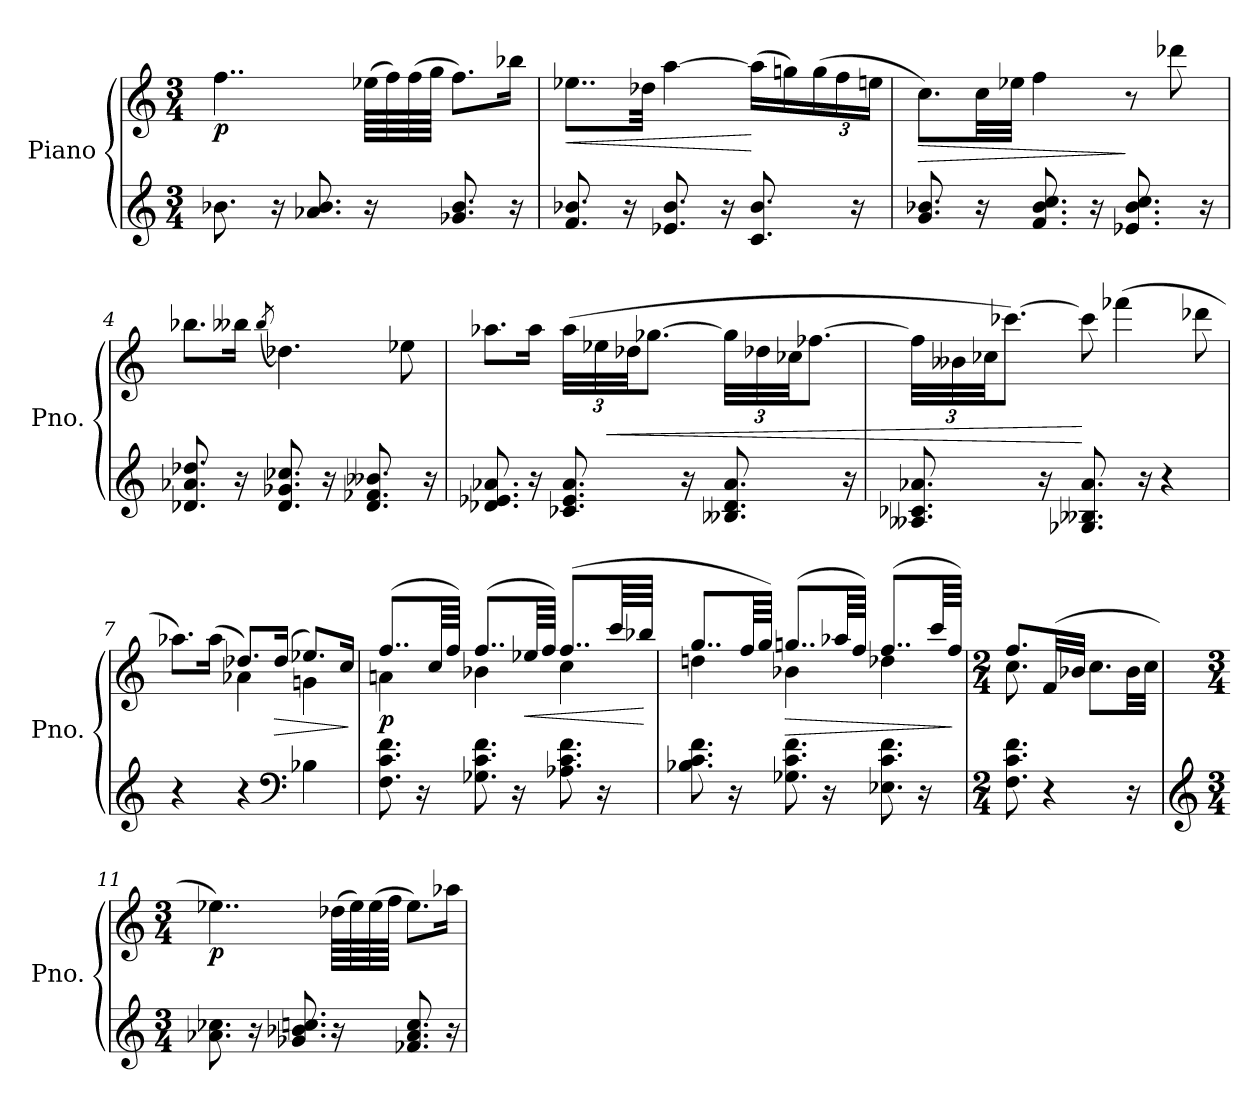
**kern	**kern	**dynam
*part1	*part1	*part1
*staff2	*staff1	*staff1/2
*I"Piano	*	*
*I'Pno.	*	*
*clefG2	*clefG2	*
*k[]	*k[]	*
*M3/4	*M3/4	*
*MM30	*MM30	*
=1	=1	=1
!	!	!LO:DY:b
8.b-X\	4..ff\	p
16r	.	.
8.a-X/ 8.b-/	.	.
16r	(>64ee-X\LLLL	.
.	64ff\)	.
.	(>64ff\	.
.	64gg\JJJJ	.
8.g-X/ 8.b-/	8.ff\L)	.
16r	16bb-X\Jk	.
=2	=2	=2
!	!	!LO:HP:b
8.f/ 8.b-X/	8..ee-X\L	<
16r	.	.
.	32dd-X\Jkk	.
8.e-X/ 8.b-/	[4aa\	.
16r	.	.
8.c/ 8.b-/	(>16aa\LL]	[
.	16ggn\)	.
*	*Xbrackettup	*
.	(>24gg\	.
.	24ff\	.
16r	.	.
.	24een\JJ	.
=3	=3	=3
!	!	!LO:HP:b
8.g/ 8.b-X/	8.cc\L)	>
16r	32cc\LL	.
.	32ee-X\JJJ	.
8.f/ 8.b-/ 8.cc/	4ff\	.
16r	.	.
8.e-X/ 8.b-/ 8.cc/	8r	]
.	8ddd-X\	.
16r	.	.
!!LO:LB:g=z
=4	=4	=4
8.d-X/ 8.a-X/ 8.dd-X/	8.bb-X\L	.
16r	16bb--X\Jk	.
.	(>8qbb--/	.
8.d-/ 8.g-X/ 8.cc-X/	4.dd-X\)	.
16r	.	.
8.d-/ 8.f-X/ 8.b--X/	.	.
.	8ee-X\	.
16r	.	.
=5	=5	=5
8.d-X/ 8.e-X/ 8.a-X/	8.aa-X\L	.
16r	16aa-\Jk	.
8.c-X/ 8.e-/ 8.a-/	(>48aa-\LLL	.
.	48ee-X\	.
!	!	!LO:HP:b
.	48dd-X\JJ	<
.	[8.gg-X\J	.
16r	.	.
8.B--X/ 8.d-/ 8.a-/	48gg-\LLL]	.
.	48dd-X\	.
.	48cc-X\JJ	.
.	[8.ff-X\J	.
16r	.	.
=6	=6	=6
8.A--X/ 8.c-X/ 8.a-X/	48ff-\LLL]	.
.	48b--X\	.
.	48cc-X\JJ	.
.	[8.ccc-X\J)	.
16r	.	.
8.G-X/ 8.B--X/ 8.a-/	8ccc-\]	[
.	(>4fff-X\	.
16r	.	.
4r	.	.
.	8ddd-X\	.
=7	=7	=7
*	*^	*
4r	8.aa-X\L)	4ryy	.
.	(>16aa-\Jk	.	.
4r	8.dd-X/L)	4a-X\	.
!	!	!	!LO:HP:b
.	(>16dd-/Jk	.	>
*clefF4	*	*	*
4B-X\	8.ee-X/L)	4gn\	.
.	16cc/Jk	.	.
*	*v	*v	*
.	.	]
!!LO:LB:g=z
=8	=8	=8
*	*^	*
!	!	!	!LO:DY:b
8.F\ 8.c\ 8.f\	(>8..ff/L	4an\	p
16r	.	.	.
.	64cc/LLL	.	.
.	64ff/JJJJ)	.	.
8.G-X\ 8.c\ 8.f\	(>8..ff/L	4b-X\	.
16r	.	.	.
!	!	!	!LO:HP:b
.	64ee-X/LLL	.	<
.	64ff/JJJJ)	.	.
8.A-X\ 8.c\ 8.f\	(>8..ff/L	4cc\	.
16r	.	.	.
.	64ccc/LLL	.	.
.	64bb-X/JJJJ	.	.
*	*v	*v	*
.	.	[
=9	=9	=9
*	*^	*
8.B-X\ 8.c\ 8.f\	8..gg/L	4ddn\	.
16r	.	.	.
.	64ff/LLL	.	.
.	64gg/JJJJ)	.	.
!	!	!	!LO:HP:b
8.G-X\ 8.c\ 8.f\	(>8..ggn/L	4b-X\	>
16r	.	.	.
.	64aa-X/LLL	.	.
.	64ff/JJJJ)	.	.
8.E-X\ 8.c\ 8.f\	(>8..ff/L	4dd-X\	.
16r	.	.	.
.	64ccc/LLL	.	.
.	64ff/JJJJ)	.	.
*	*v	*v	*
.	.	]
=10	=10	=10
*M2/4	*M2/4	*
*	*^	*
8.F\ 8.c\ 8.f\	8.ff/L	8.cc\	.
4r	(>32f/LL	4ryy	.
.	32b-X/JJJ	.	.
.	8.cc\L	.	.
16r	32b-\LL	16ryy	.
.	32cc\JJJ	.	.
*	*v	*v	*
=11	=11	=11
*clefG2	*	*
*M3/4	*M3/4	*
!	!	!LO:DY:b
8.a-X\ 8.cc-X\	4..ee-X\)	p
16r	.	.
8.g-X/ 8.b-X/ 8.ccn/	.	.
16r	(>64dd-X\LLLL	.
.	64ee-\)	.
.	(>64ee-\	.
.	64ff\JJJJ	.
8.f-X/ 8.a-/ 8.cc/	8.ee-\L)	.
16r	16aa-X\Jk	.
=	=	=
*-	*-	*-
